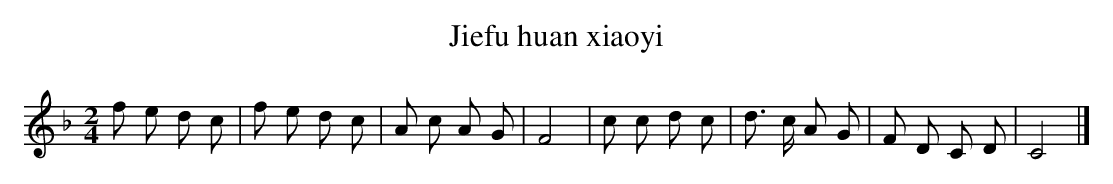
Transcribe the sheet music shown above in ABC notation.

X:1
T: Jiefu huan xiaoyi
L: 1/8
M: 2/4
K: F
f e d c [I:setbarnb 1]|
f e d c |
A c A G |
F4 |
c c d c |
d> c A G |
F D C D |
C4 |]
